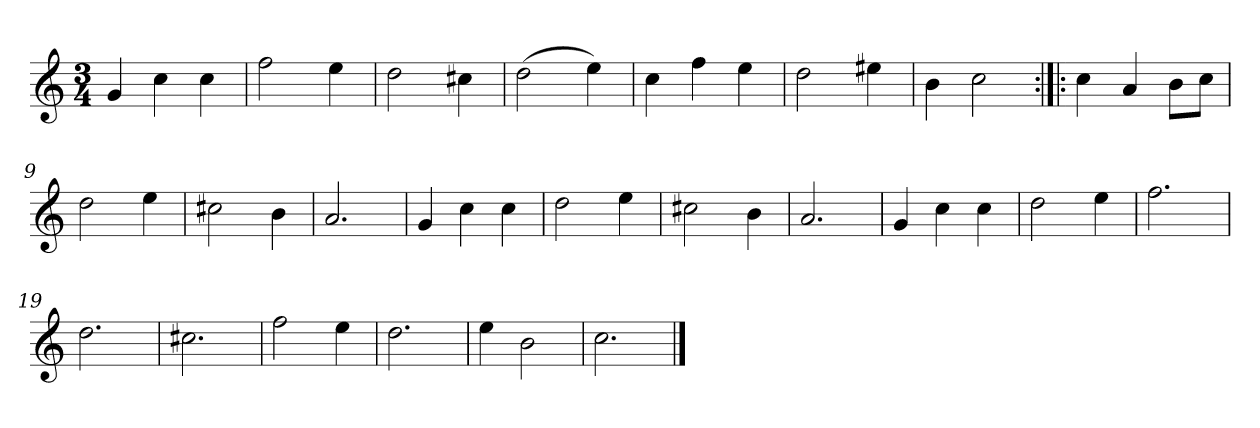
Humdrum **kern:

**kern
*part1
*staff1
*clefG2
*k[]
*C:
*M3/4
*MM120
=1
4g
4cc
4cc
=2
2ff
4ee
=3
2dd
4cc#X
=4
(2dd
4ee)
=5
4cc
4ff
4ee
=6
2dd
4ee#X
=7
4b
2cc
=8:|!|:
4cc
4a
8b\L
8cc\J
=9
2dd
4ee
=10
2cc#X
4b
=11
2.a
=12
4g
4cc
4cc
=13
2dd
4ee
=14
2cc#X
4b
=15
2.a
=16
4g
4cc
4cc
=17
2dd
4ee
=18
2.ff
=19
2.dd
=20
2.cc#X
=21
2ff
4ee
=22
2.dd
=23
4ee
2b
=24
2.cc
==
*-
